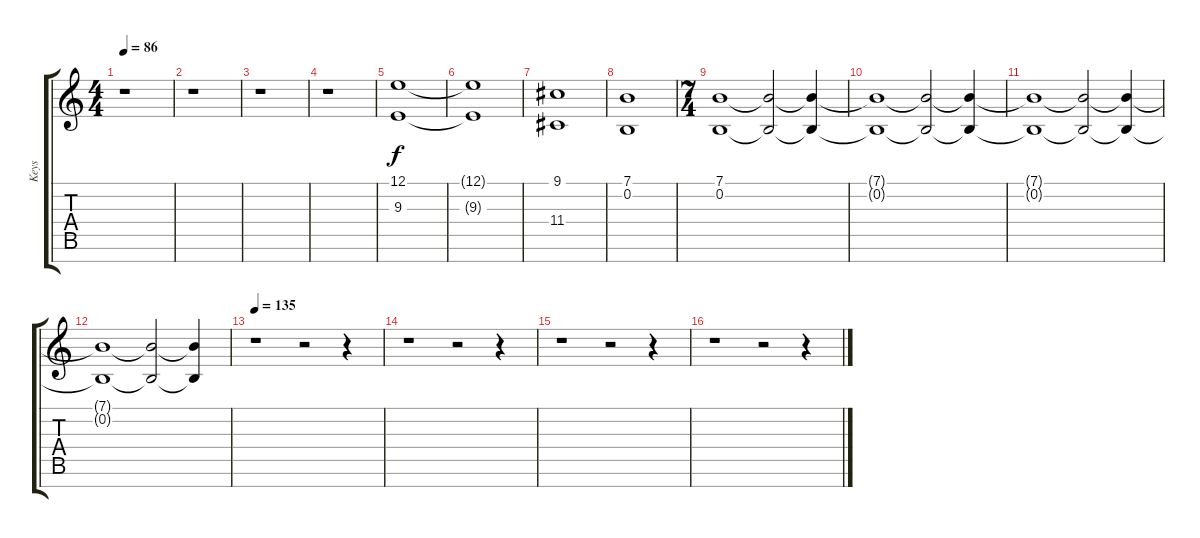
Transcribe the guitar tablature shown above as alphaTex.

\track ("Keys" "Keys") {instrument synthstrings2}
\staff {score tabs}
\tuning (E4 B3 G3 D3 A2 E2 B1) {hide}
\ts (4 4)
\tempo 86
\clef g2
\ks c
r.1{dy f} |
r.1 |
r.1 |
r.1 |
(12.1 9.3).1{volume 2} |
(12.1{t} 9.3{t}).1 |
(9.1 11.4).1{volume 11} |
(7.1 0.2).1 |
\ts (7 4)
(7.1 0.2).1 (7.1{t} 0.2{t}).2 (7.1{t} 0.2{t}).4 |
(7.1{t} 0.2{t}).1 (7.1{t} 0.2{t}).2 (7.1{t} 0.2{t}).4 |
(7.1{t} 0.2{t}).1 (7.1{t} 0.2{t}).2 (7.1{t} 0.2{t}).4 |
(7.1{t} 0.2{t}).1 (7.1{t} 0.2{t}).2 (7.1{t} 0.2{t}).4 |
\tempo 135
r.1 r.2 r.4 |
r.1 r.2 r.4 |
r.1 r.2 r.4 |
r.1 r.2 r.4
